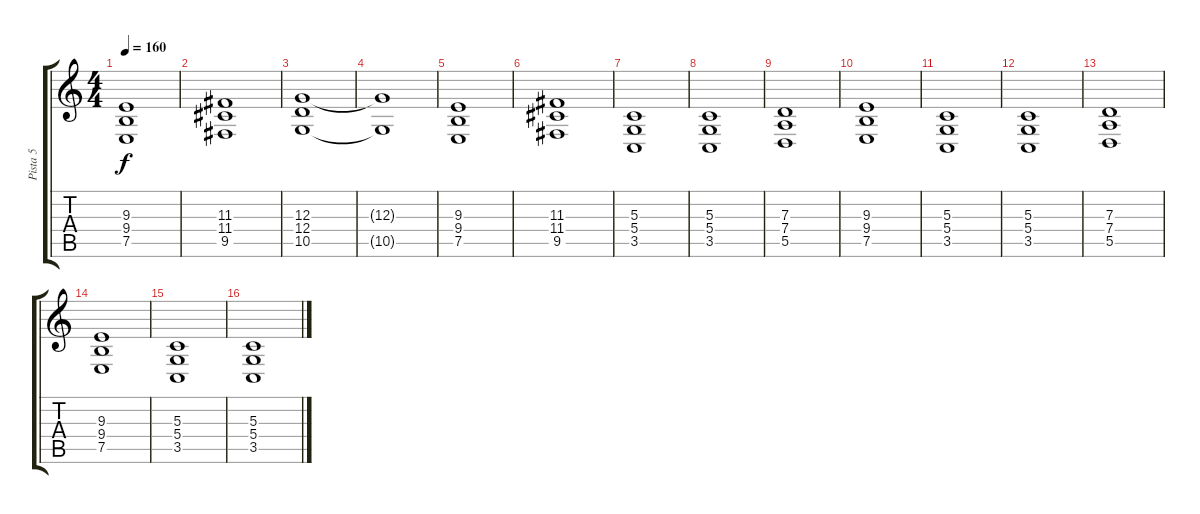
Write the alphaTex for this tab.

\track ("Pista 5" "Pista 5") {instrument fx7echoes}
\staff {score tabs}
\tuning (E4 B3 G3 D3 A2 E2) {hide}
\ts (4 4)
\tempo 160
\clef g2
\ks c
(9.3 9.4 7.5).1{dy f} |
(11.3 11.4 9.5).1 |
(12.3 12.4 10.5).1 |
(12.3{t} 10.5{t}).1 |
(9.3 9.4 7.5).1 |
(11.3 11.4 9.5).1 |
(5.3 5.4 3.5).1 |
(5.3 5.4 3.5).1 |
(7.3 7.4 5.5).1 |
(9.3 9.4 7.5).1 |
(5.3 5.4 3.5).1 |
(5.3 5.4 3.5).1 |
(7.3 7.4 5.5).1 |
(9.3 9.4 7.5).1 |
(5.3 5.4 3.5).1 |
(5.3 5.4 3.5).1
